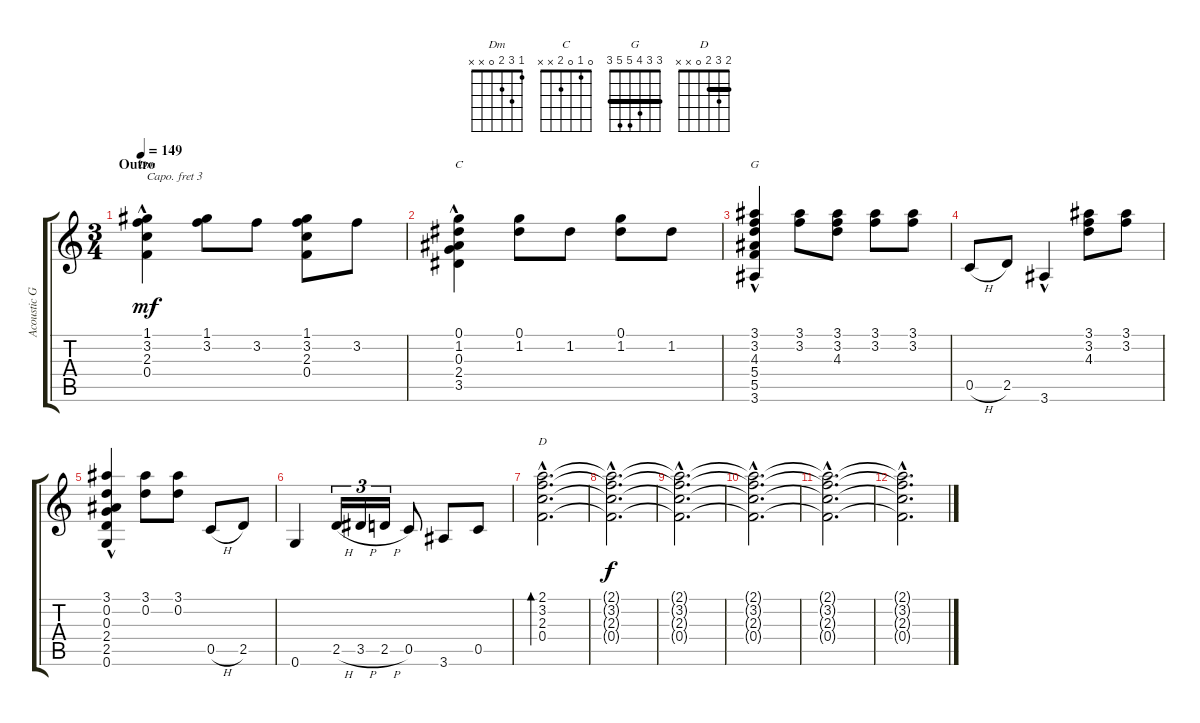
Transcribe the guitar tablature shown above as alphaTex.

\track ("Acoustic Guitar" "Acoustic G") {instrument acousticguitarsteel}
\staff {score tabs}
\capo 3
\tuning (E4 B3 G3 D3 A2 E2) {hide}
\chord ("Dm" 1 3 2 0 x x)
\chord ("C" 0 1 0 2 x x)
\chord ("G" 3 3 4 5 5 3) {barre 3}
\chord ("D" 2 3 2 0 x x) {barre 2}
\ts (3 4)
\section ("" "Outro")
\tempo 149
\clef g2
\ks c
(1.1{hac} 3.2{hac} 2.3{hac} 0.4).4{ch "Dm" dy mf} (1.1 3.2).8 3.2.8 (1.1 3.2 2.3 0.4).8 3.2.8 |
(0.1{hac} 1.2{hac} 0.3 2.4 3.5).4{ch "C"} (0.1 1.2).8 1.2.8 (0.1 1.2).8 1.2.8 |
(3.1{hac} 3.2{hac} 4.3 5.4 5.5 3.6).4{ch "G"} (3.1 3.2).8 (3.1 3.2 4.3).8 (3.1 3.2).8 (3.1 3.2).8 |
0.5{h}.8 2.5.8 3.6{hac}.4 (3.1 3.2 4.3).8 (3.1 3.2).8 |
(3.1{hac} 0.2{hac} 0.3{hac} 2.4 2.5 0.6).4 (3.1 0.2).8 (3.1 0.2).8 0.5{h}.8 2.5.8 |
0.6.4 2.5{h}.16{tu (3 2)} 3.5{h}.16{tu (3 2)} 2.5{h}.16{tu (3 2)} 0.5.8 3.6.8 0.5.8 |
(2.1{hac} 3.2{hac} 2.3{hac} 0.4{hac}).2{d bd 120 ch "D"} |
(2.1{hac t} 3.2{hac t} 2.3{hac t} 0.4{hac t}).2{d dy f} |
(2.1{hac t} 3.2{hac t} 2.3{hac t} 0.4{hac t}).2{d} |
(2.1{hac t} 3.2{hac t} 2.3{hac t} 0.4{hac t}).2{d} |
(2.1{hac t} 3.2{hac t} 2.3{hac t} 0.4{hac t}).2{d} |
(2.1{hac t} 3.2{hac t} 2.3{hac t} 0.4{hac t}).2{d}
